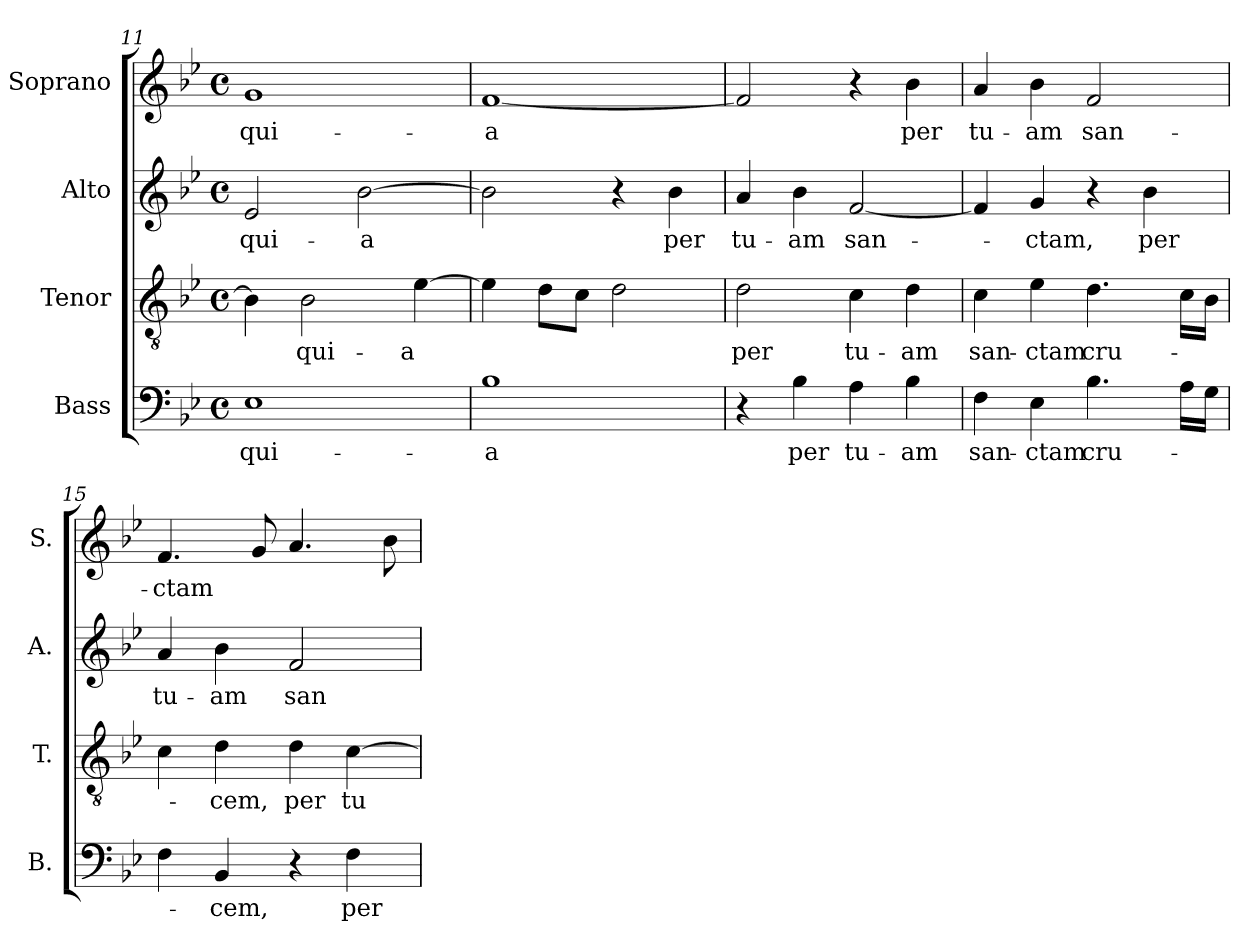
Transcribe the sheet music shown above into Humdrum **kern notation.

**kern	**text	**kern	**text	**kern	**text	**kern	**text
*part4	*part4	*part3	*part3	*part2	*part2	*part1	*part1
*staff4	*staff4	*staff3	*staff3	*staff2	*staff2	*staff1	*staff1
*I"Bass	*	*I"Tenor	*	*I"Alto	*	*I"Soprano	*
*I'B.	*	*I'T.	*	*I'A.	*	*I'S.	*
!!LO:LB:g=z
*clefF4	*	*clefGv2	*	*clefG2	*	*clefG2	*
*	*	*ITrd7c12	*	*	*	*	*
*k[b-e-]	*	*k[b-e-]	*	*k[b-e-]	*	*k[b-e-]	*
*B-:	*	*B-:	*	*B-:	*	*B-:	*
*M4/4	*	*M4/4	*	*M4/4	*	*M4/4	*
*met(c)	*	*met(c)	*	*met(c)	*	*met(c)	*
=11	=11	=11	=11	=11	=11	=11	=11
!	!LO:LY:b:color=#000000	!	!	!	!	!	!
!	!	!	!	!	!LO:LY:b:color=#000000	!	!
!	!	!	!	!	!	!	!LO:LY:b:color=#000000
1E-i	qui-	4BB-i\]	.	2e-i/	qui-	1gi	qui-
!	!	!	!LO:LY:b:color=#000000	!	!	!	!
.	.	2BB-i\	qui-	.	.	.	.
!	!	!	!	!	!LO:LY:b:color=#000000	!	!
.	.	.	.	[>2b-i\	-a	.	.
!	!	!	!LO:LY:b:color=#000000	!	!	!	!
.	.	[>4E-i\	-a	.	.	.	.
=12	=12	=12	=12	=12	=12	=12	=12
!	!LO:LY:b:color=#000000	!	!	!	!	!	!
!	!	!	!	!	!	!	!LO:LY:b:color=#000000
1B-i	-a	4E-i\]	.	2b-i\]	.	[<1fi	-a
.	.	8Di\L	.	.	.	.	.
.	.	8Ci\J	.	.	.	.	.
.	.	2Di\	.	4r	.	.	.
!	!	!	!	!	!LO:LY:b:color=#000000	!	!
.	.	.	.	4b-i\	per	.	.
=13	=13	=13	=13	=13	=13	=13	=13
!	!	!	!LO:LY:b:color=#000000	!	!	!	!
!	!	!	!	!	!LO:LY:b:color=#000000	!	!
4r	.	2Di\	per	4ai/	tu-	2fi/]	.
!	!LO:LY:b:color=#000000	!	!	!	!	!	!
!	!	!	!	!	!LO:LY:b:color=#000000	!	!
4B-i\	per	.	.	4b-i\	-am	.	.
!	!LO:LY:b:color=#000000	!	!	!	!	!	!
!	!	!	!LO:LY:b:color=#000000	!	!	!	!
!	!	!	!	!	!LO:LY:b:color=#000000	!	!
4Ai\	tu-	4Ci\	tu-	[<2fi/	san-	4r	.
!	!LO:LY:b:color=#000000	!	!	!	!	!	!
!	!	!	!LO:LY:b:color=#000000	!	!	!	!
!	!	!	!	!	!	!	!LO:LY:b:color=#000000
4B-i\	-am	4Di\	-am	.	.	4b-i\	per
=14	=14	=14	=14	=14	=14	=14	=14
!	!LO:LY:b:color=#000000	!	!	!	!	!	!
!	!	!	!LO:LY:b:color=#000000	!	!	!	!
!	!	!	!	!	!	!	!LO:LY:b:color=#000000
4Fi\	san-	4Ci\	san-	4fi/]	.	4ai/	tu-
!	!LO:LY:b:color=#000000	!	!	!	!	!	!
!	!	!	!LO:LY:b:color=#000000	!	!	!	!
!	!	!	!	!	!LO:LY:b:color=#000000	!	!
!	!	!	!	!	!	!	!LO:LY:b:color=#000000
4E-i\	-ctam	4E-i\	-ctam	4gi/	-ctam,	4b-i\	-am
!	!LO:LY:b:color=#000000	!	!	!	!	!	!
!	!	!	!LO:LY:b:color=#000000	!	!	!	!
!	!	!	!	!	!	!	!LO:LY:b:color=#000000
4.B-i\	cru-	4.Di\	cru-	4r	.	2fi/	san-
!	!	!	!	!	!LO:LY:b:color=#000000	!	!
.	.	.	.	4b-i\	per	.	.
16Ai\LL	.	16Ci\LL	.	.	.	.	.
16Gi\JJ	.	16BB-i\JJ	.	.	.	.	.
=15	=15	=15	=15	=15	=15	=15	=15
!	!	!	!	!	!LO:LY:b:color=#000000	!	!
!	!	!	!	!	!	!	!LO:LY:b:color=#000000
4Fi\	.	4Ci\	.	4ai/	tu-	4.fi/	-ctam
!	!LO:LY:b:color=#000000	!	!	!	!	!	!
!	!	!	!LO:LY:b:color=#000000	!	!	!	!
!	!	!	!	!	!LO:LY:b:color=#000000	!	!
4BB-i/	-cem,	4Di\	-cem,	4b-i\	-am	.	.
.	.	.	.	.	.	8gi/	.
!	!	!	!LO:LY:b:color=#000000	!	!	!	!
!	!	!	!	!	!LO:LY:b:color=#000000	!	!
4r	.	4Di\	per	2fi/	san-	4.ai/	.
!	!LO:LY:b:color=#000000	!	!	!	!	!	!
!	!	!	!LO:LY:b:color=#000000	!	!	!	!
4Fi\	per	[>4Ci\	tu-	.	.	.	.
.	.	.	.	.	.	8b-i\	.
=	=	=	=	=	=	=	=
*-	*-	*-	*-	*-	*-	*-	*-
